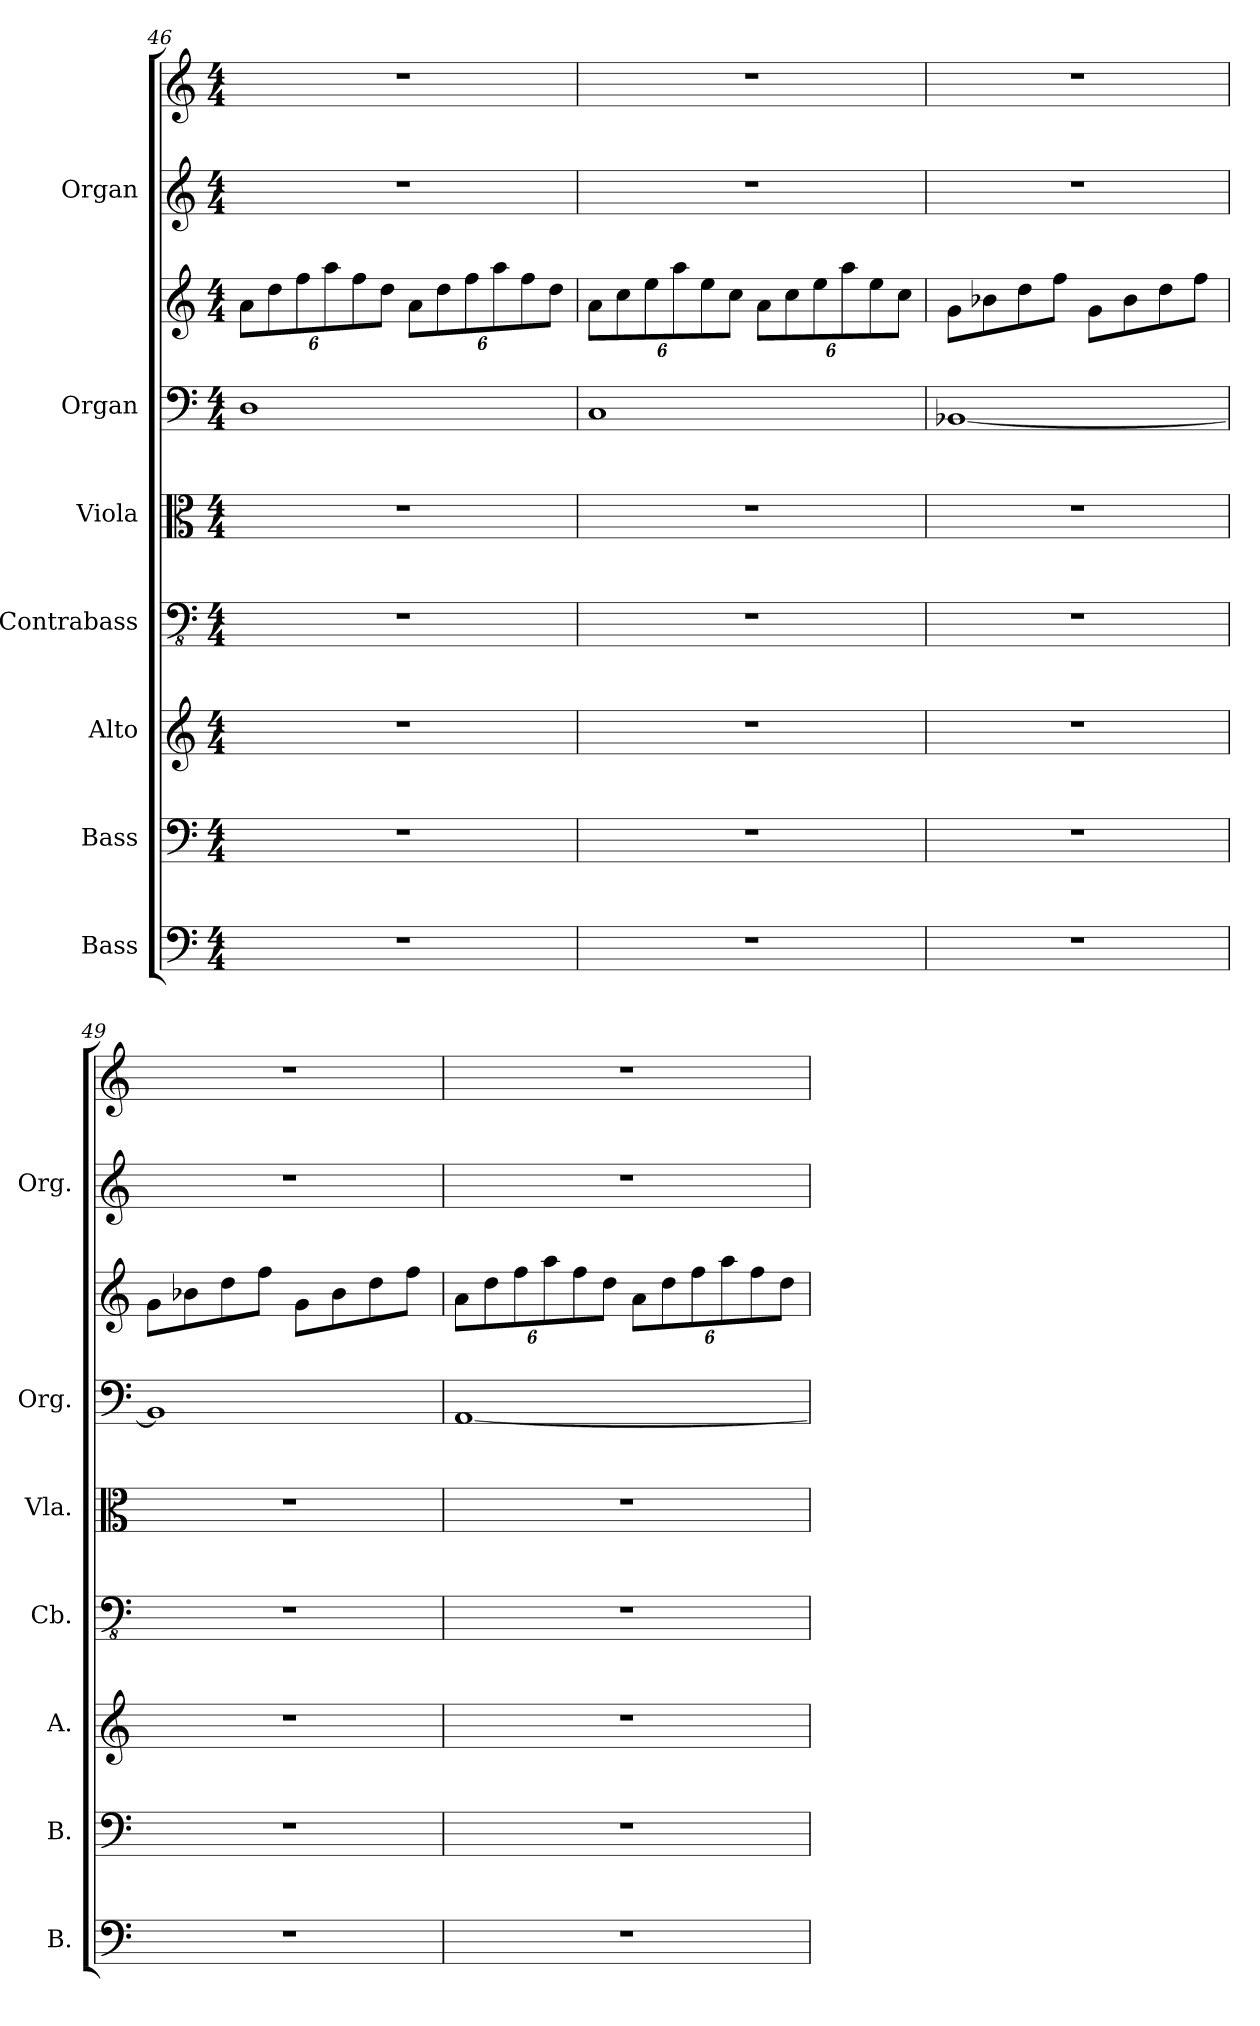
**kern	**kern	**kern	**kern	**kern	**kern	**kern	**kern	**kern
*part7	*part6	*part5	*part4	*part3	*part2	*part2	*part1	*part1
*staff9	*staff8	*staff7	*staff6	*staff5	*staff4	*staff3	*staff2	*staff1
*I"Bass	*I"Bass	*I"Alto	*I"Contrabass	*I"Viola	*I"Organ	*	*I"Organ	*
*I'B.	*I'B.	*I'A.	*I'Cb.	*I'Vla.	*I'Org.	*	*I'Org.	*
*clefF4	*clefF4	*clefG2	*clefFv4	*clefC3	*clefF4	*clefG2	*clefG2	*clefG2
*	*	*	*ITrd7c12	*	*	*	*	*
*k[]	*k[]	*k[]	*k[]	*k[]	*k[]	*k[]	*k[]	*k[]
*M4/4	*M4/4	*M4/4	*M4/4	*M4/4	*M4/4	*M4/4	*M4/4	*M4/4
*	*	*	*	*	*	*Xbrackettup	*	*
=46	=46	=46	=46	=46	=46	=46	=46	=46
1r	1r	1r	1r	1r	1D	12a\L	1r	1r
.	.	.	.	.	.	12dd\	.	.
.	.	.	.	.	.	12ff\	.	.
.	.	.	.	.	.	12aa\	.	.
.	.	.	.	.	.	12ff\	.	.
.	.	.	.	.	.	12dd\J	.	.
.	.	.	.	.	.	12a\L	.	.
.	.	.	.	.	.	12dd\	.	.
.	.	.	.	.	.	12ff\	.	.
.	.	.	.	.	.	12aa\	.	.
.	.	.	.	.	.	12ff\	.	.
.	.	.	.	.	.	12dd\J	.	.
!!LO:PB:g=z
=47	=47	=47	=47	=47	=47	=47	=47	=47
1r	1r	1r	1r	1r	1C	12a\L	1r	1r
.	.	.	.	.	.	12cc\	.	.
.	.	.	.	.	.	12ee\	.	.
.	.	.	.	.	.	12aa\	.	.
.	.	.	.	.	.	12ee\	.	.
.	.	.	.	.	.	12cc\J	.	.
.	.	.	.	.	.	12a\L	.	.
.	.	.	.	.	.	12cc\	.	.
.	.	.	.	.	.	12ee\	.	.
.	.	.	.	.	.	12aa\	.	.
.	.	.	.	.	.	12ee\	.	.
.	.	.	.	.	.	12cc\J	.	.
=48	=48	=48	=48	=48	=48	=48	=48	=48
1r	1r	1r	1r	1r	[1BB-X	8g\L	1r	1r
.	.	.	.	.	.	8b-X\	.	.
.	.	.	.	.	.	8dd\	.	.
.	.	.	.	.	.	8ff\J	.	.
.	.	.	.	.	.	8g\L	.	.
.	.	.	.	.	.	8b-\	.	.
.	.	.	.	.	.	8dd\	.	.
.	.	.	.	.	.	8ff\J	.	.
=49	=49	=49	=49	=49	=49	=49	=49	=49
1r	1r	1r	1r	1r	1BB-]	8g\L	1r	1r
.	.	.	.	.	.	8b-X\	.	.
.	.	.	.	.	.	8dd\	.	.
.	.	.	.	.	.	8ff\J	.	.
.	.	.	.	.	.	8g\L	.	.
.	.	.	.	.	.	8b-\	.	.
.	.	.	.	.	.	8dd\	.	.
.	.	.	.	.	.	8ff\J	.	.
=50	=50	=50	=50	=50	=50	=50	=50	=50
1r	1r	1r	1r	1r	[1AA	12a\L	1r	1r
.	.	.	.	.	.	12dd\	.	.
.	.	.	.	.	.	12ff\	.	.
.	.	.	.	.	.	12aa\	.	.
.	.	.	.	.	.	12ff\	.	.
.	.	.	.	.	.	12dd\J	.	.
.	.	.	.	.	.	12a\L	.	.
.	.	.	.	.	.	12dd\	.	.
.	.	.	.	.	.	12ff\	.	.
.	.	.	.	.	.	12aa\	.	.
.	.	.	.	.	.	12ff\	.	.
.	.	.	.	.	.	12dd\J	.	.
=	=	=	=	=	=	=	=	=
*-	*-	*-	*-	*-	*-	*-	*-	*-
